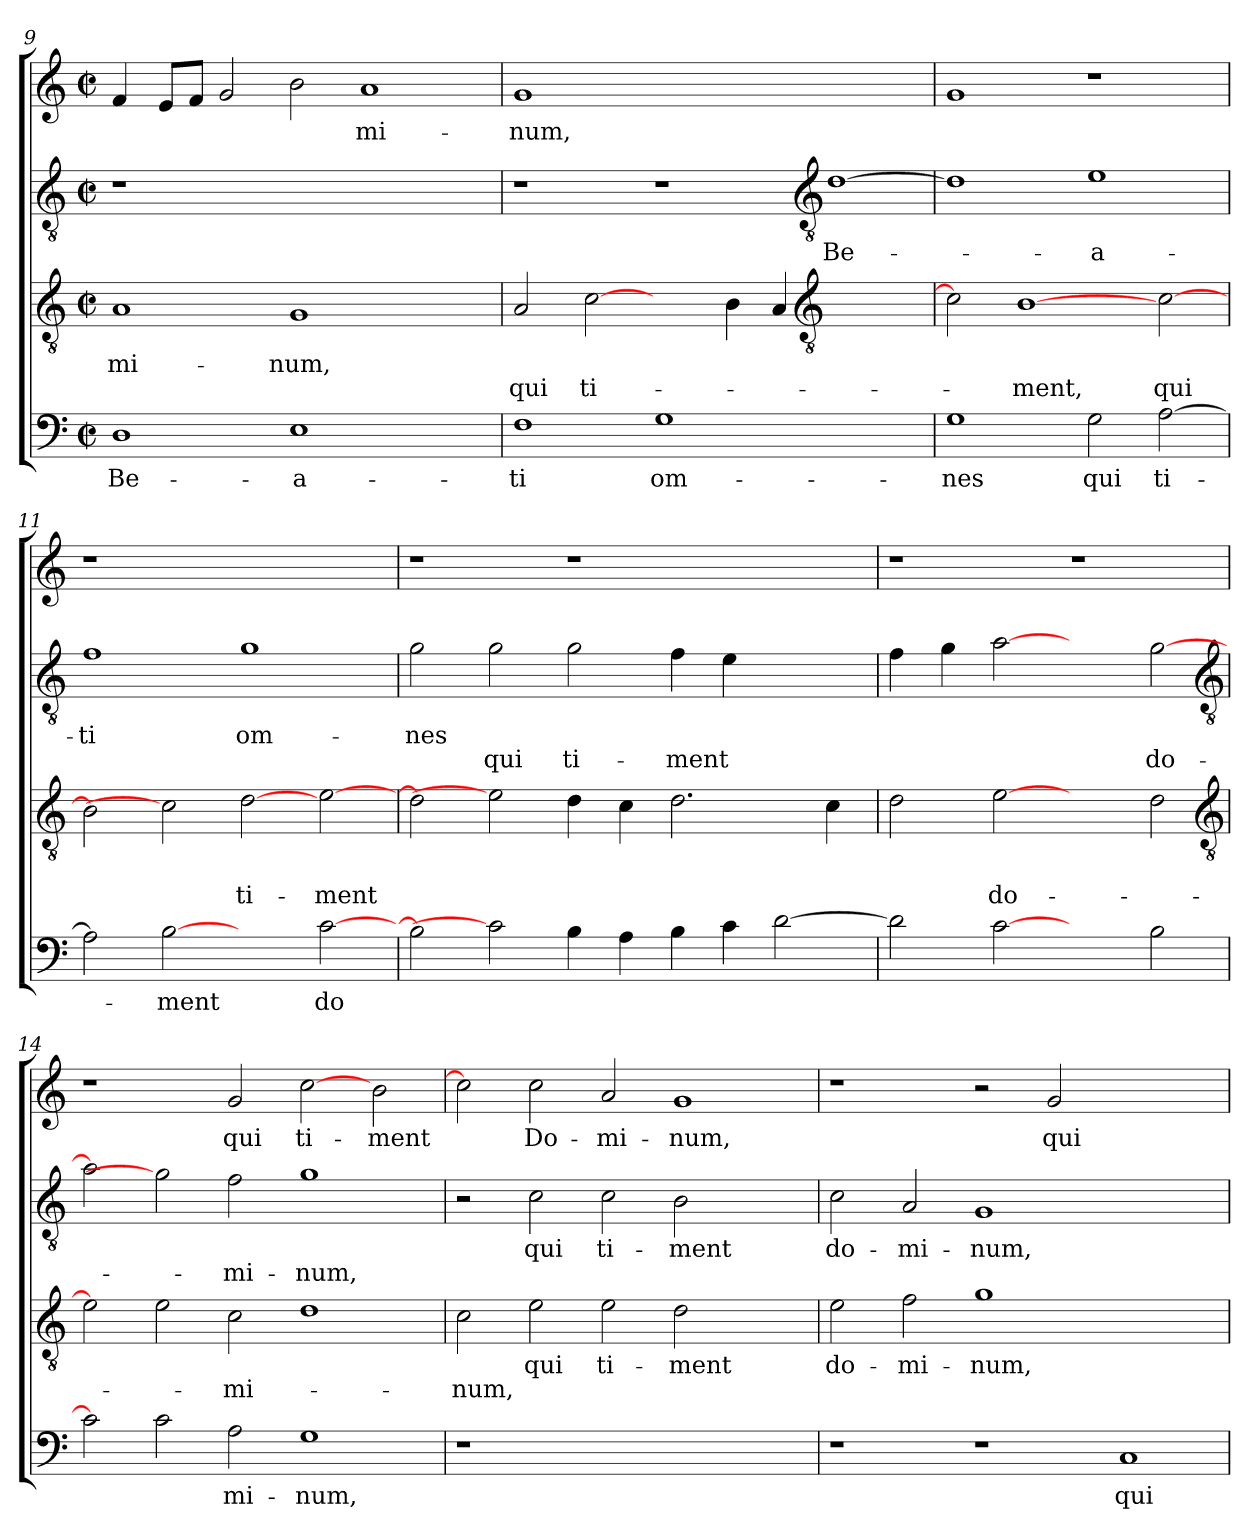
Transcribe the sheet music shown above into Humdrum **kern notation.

**kern	**text	**kern	**text	**text	**kern	**text	**text	**kern	**text
*part4	*part4	*part3	*part3	*part3	*part2	*part2	*part2	*part1	*part1
*staff4	*staff4	*staff3	*staff3	*staff3	*staff2	*staff2	*staff2	*staff1	*staff1
!!LO:PB:g=z
*clefF4	*	*clefGv2	*	*	*clefGv2	*	*	*clefG2	*
*M2/2	*	*M2/2	*	*	*M2/2	*	*	*M2/2	*
*met(c|)	*	*met(c|)	*	*	*met(c|)	*	*	*met(c|)	*
=9	=9	=9	=9	=9	=9	=9	=9	=9	=9
!	!LO:LY:b	!	!LO:LY:b	!	!	!	!	!	!
1D	Be-	1A	mi-	.	1r	.	.	4f	.
.	.	.	.	.	.	.	.	8eL	.
.	.	.	.	.	.	.	.	8fJ	.
.	.	.	.	.	.	.	.	2g	.
!	!LO:LY:b	!	!LO:LY:b	!	!	!	!	!	!
1E	-a-	1G	-num,	.	1ryy	.	.	2b	.
!	!	!	!	!	!	!	!	!	!LO:LY:b
.	.	.	.	.	.	.	.	1a	mi-
2ryy	.	2ryy	.	.	2ryy	.	.	.	.
=10	=10	=10	=10	=10	=10	=10	=10	=10	=10
!	!LO:LY:b	!	!	!LO:LY:b	!	!	!	!	!LO:LY:b
1F	-ti	2A	.	qui	1r	.	.	1g	-num,
!	!	!	!	!LO:LY:b	!	!	!	!	!
.	.	[2c	.	ti-	.	.	.	.	.
!	!LO:LY:b	!	!	!	!	!	!	!	!
1G	om-	2ryy	.	.	1r	.	.	1ryy	.
.	.	4B	.	.	.	.	.	.	.
.	.	4A	.	.	.	.	.	.	.
*	*	*clefGv2	*	*	*clefGv2	*	*	*	*
!	!	!	!	!	!	!LO:LY:b	!	!	!
1ryy	.	1ryy	.	.	[1d	Be-	.	1ryy	.
!!LO:LB:g=z
=10	=10	=10	=10	=10	=10	=10	=10	=10	=10
!	!LO:LY:b	!	!	!	!	!	!	!	!
1G	-nes	2c]	.	.	1d]	.	.	1g	.
!	!	!	!	!LO:LY:b	!	!	!	!	!
.	.	[1B	.	-ment,	.	.	.	.	.
!	!LO:LY:b	!	!	!	!	!LO:LY:b	!	!	!
2G	qui	.	.	.	1e	-a-	.	1r	.
!	!LO:LY:b	!	!	!LO:LY:b	!	!	!	!	!
[2A	ti-	[2c	.	qui	.	.	.	.	.
=11	=11	=11	=11	=11	=11	=11	=11	=11	=11
!	!	!	!	!	!	!LO:LY:b	!	!	!
2A]	.	2B]	.	.	1f	-ti	.	1r	.
!	!LO:LY:b	!	!	!	!	!	!	!	!
[2B	-ment	2c]	.	.	.	.	.	.	.
!	!	!	!	!LO:LY:b	!	!LO:LY:b	!	!	!
2ryy	.	[2d	.	ti-	1g	om-	.	1ryy	.
!	!LO:LY:b	!	!	!LO:LY:b	!	!	!	!	!
[2c	do	[2e	.	-ment	.	.	.	.	.
=12	=12	=12	=12	=12	=12	=12	=12	=12	=12
!	!	!	!	!	!	!LO:LY:b	!	!	!
2B]	.	2d]	.	.	2g	-nes	.	1r	.
!	!	!	!	!	!	!	!LO:LY:b	!	!
2c]	.	2e]	.	.	2g	.	qui	.	.
!	!	!	!	!	!	!	!LO:LY:b	!	!
4B	.	4d	.	.	2g	.	ti-	1r	.
4A	.	4c	.	.	.	.	.	.	.
!	!	!	!	!	!	!	!LO:LY:b	!	!
4B	.	2.d	.	.	4f	.	-ment	.	.
4c	.	.	.	.	4e	.	.	.	.
[2d	.	.	.	.	2ryy	.	.	2ryy	.
.	.	4c	.	.	.	.	.	.	.
=13	=13	=13	=13	=13	=13	=13	=13	=13	=13
2d]	.	2d	.	.	4f	.	.	1r	.
.	.	.	.	.	4g	.	.	.	.
!	!	!	!	!LO:LY:b	!	!	!	!	!
[2c	.	[2e	.	do-	[2a	.	.	.	.
2ryy	.	2ryy	.	.	2ryy	.	.	1r	.
!	!	!	!	!	!	!	!LO:LY:b	!	!
2B	.	2d	.	.	[2g	.	do-	.	.
*	*	*clefGv2	*	*	*clefGv2	*	*	*	*
!!LO:LB:g=z
=14	=14	=14	=14	=14	=14	=14	=14	=14	=14
2c]	.	2e]	.	.	2a]	.	.	1r	.
2c	.	2e	.	.	2g]	.	.	.	.
!	!LO:LY:b	!	!	!LO:LY:b	!	!	!LO:LY:b	!	!LO:LY:b
2A	mi-	2c	.	-mi-	2f	.	-mi-	2g	qui
!	!LO:LY:b	!	!	!	!	!	!LO:LY:b	!	!LO:LY:b
1G	-num,	1d	.	.	1g	.	-num,	[2cc	ti-
!	!	!	!	!	!	!	!	!	!LO:LY:b
.	.	.	.	.	.	.	.	2b	-ment
=15	=15	=15	=15	=15	=15	=15	=15	=15	=15
!	!	!	!	!LO:LY:b	!	!	!	!	!
1r	.	2c	.	-num,	2r	.	.	2cc]	.
!	!	!	!LO:LY:b	!	!	!LO:LY:b	!	!	!LO:LY:b
.	.	2e	qui	.	2c	qui	.	2cc	Do-
!	!	!	!LO:LY:b	!	!	!LO:LY:b	!	!	!LO:LY:b
1.ryy	.	2e	ti-	.	2c	ti-	.	2a	-mi-
!	!	!	!LO:LY:b	!	!	!LO:LY:b	!	!	!LO:LY:b
.	.	2d	-ment	.	2B	-ment	.	1g	-num,
.	.	2ryy	.	.	2ryy	.	.	.	.
=16	=16	=16	=16	=16	=16	=16	=16	=16	=16
!	!	!	!LO:LY:b	!	!	!LO:LY:b	!	!	!
1r	.	2e	do-	.	2c	do-	.	1r	.
!	!	!	!LO:LY:b	!	!	!LO:LY:b	!	!	!
.	.	2f	-mi-	.	2A	-mi-	.	.	.
!	!	!	!LO:LY:b	!	!	!LO:LY:b	!	!	!
1r	.	1g	-num,	.	1G	-num,	.	2r	.
!	!	!	!	!	!	!	!	!	!LO:LY:b
.	.	.	.	.	.	.	.	2g	qui
!	!LO:LY:b	!	!	!	!	!	!	!	!
1C	qui	1ryy	.	.	1ryy	.	.	1ryy	.
=	=	=	=	=	=	=	=	=	=
*-	*-	*-	*-	*-	*-	*-	*-	*-	*-
